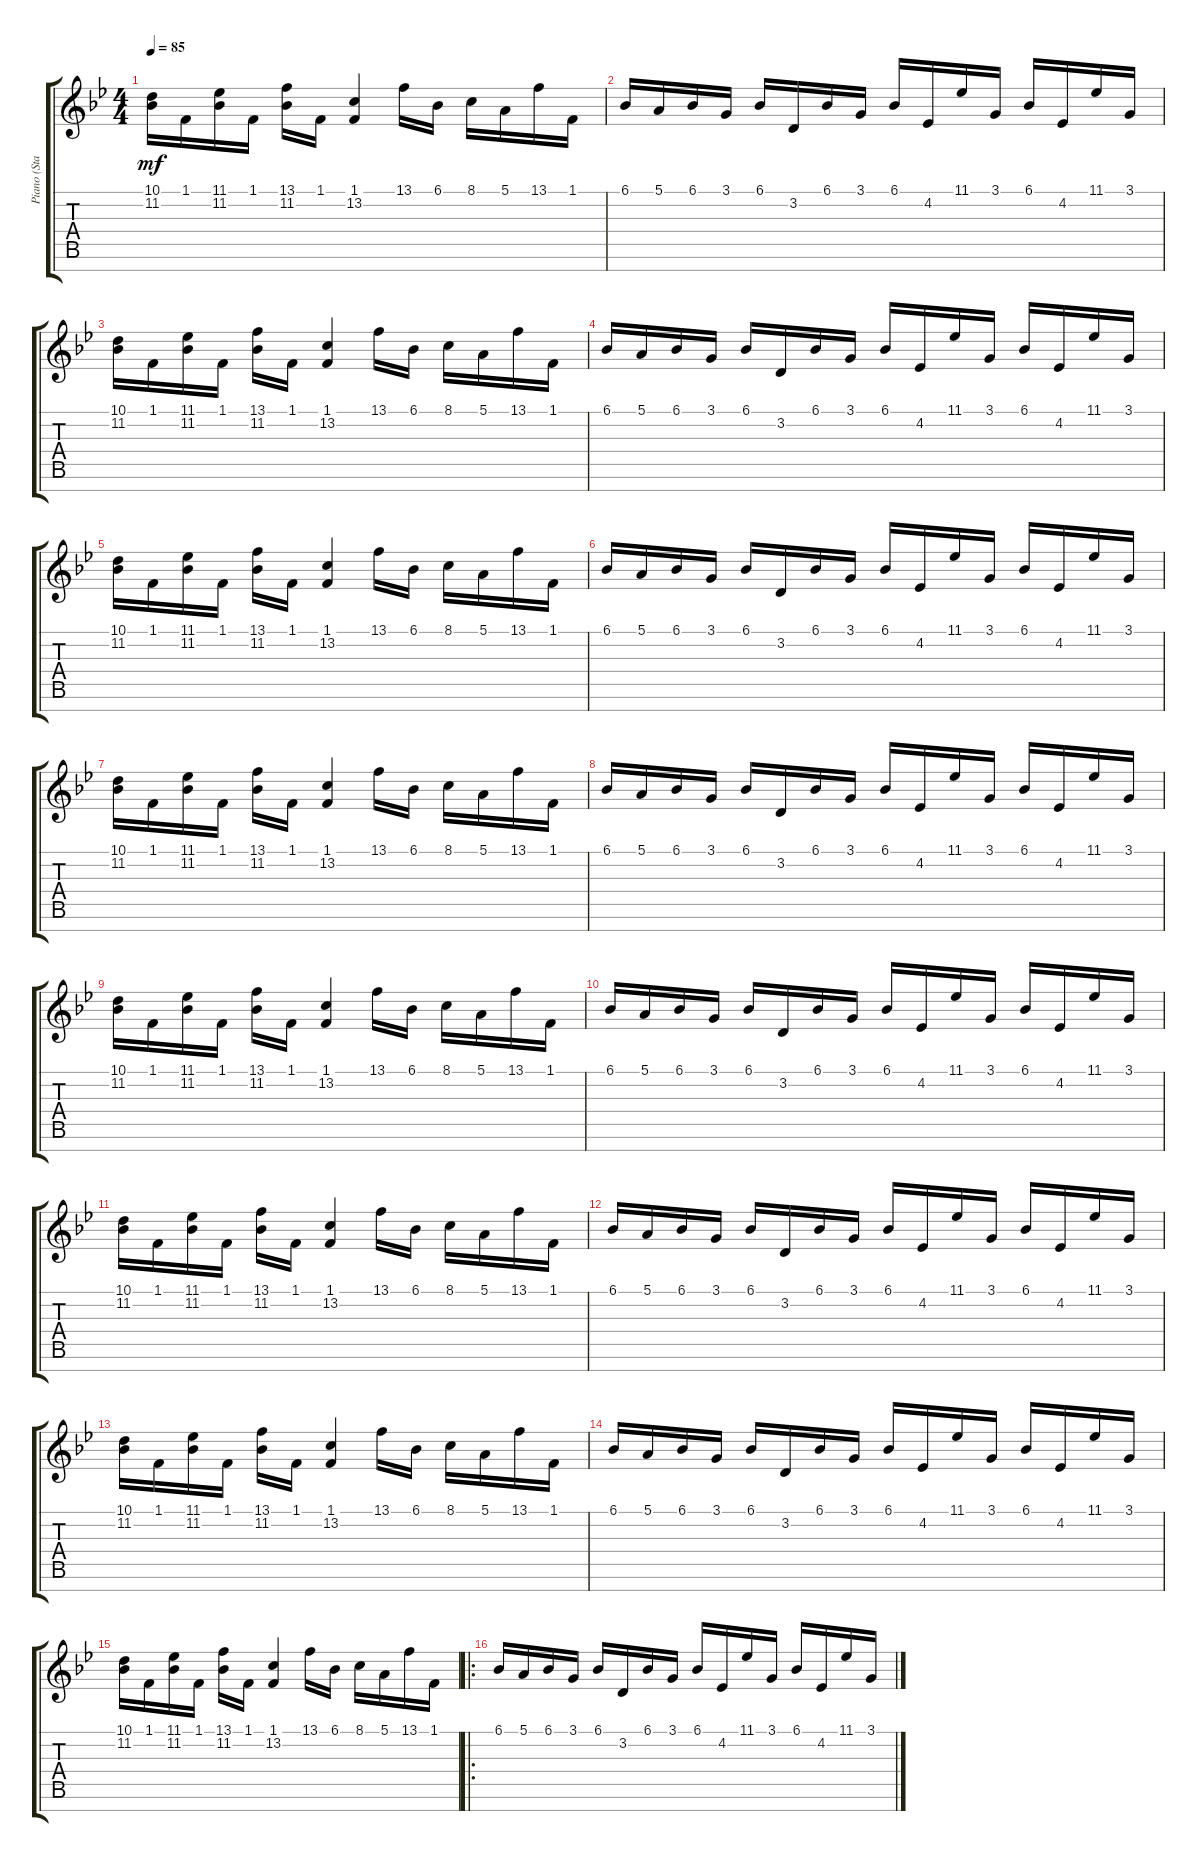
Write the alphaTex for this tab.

\track ("Piano (Staff 1)" "Piano (Sta") {instrument acousticgrandpiano}
\staff {score tabs}
\tuning (E4 B3 G3 D3 A2 E2 B1) {hide}
\ts (4 4)
\tempo 85
\clef g2
\ks gminor
(10.1 11.2).16{dy mf} 1.1.16 (11.1 11.2).16 1.1.16 (13.1 11.2).16 1.1.16 (1.1 13.2).4 13.1.16 6.1.16 8.1.16 5.1.16 13.1.16 1.1.16 |
6.1.16 5.1.16 6.1.16 3.1.16 6.1.16 3.2.16 6.1.16 3.1.16 6.1.16 4.2.16 11.1.16 3.1.16 6.1.16 4.2.16 11.1.16 3.1.16 |
(10.1 11.2).16 1.1.16 (11.1 11.2).16 1.1.16 (13.1 11.2).16 1.1.16 (1.1 13.2).4 13.1.16 6.1.16 8.1.16 5.1.16 13.1.16 1.1.16 |
6.1.16 5.1.16 6.1.16 3.1.16 6.1.16 3.2.16 6.1.16 3.1.16 6.1.16 4.2.16 11.1.16 3.1.16 6.1.16 4.2.16 11.1.16 3.1.16 |
(10.1 11.2).16 1.1.16 (11.1 11.2).16 1.1.16 (13.1 11.2).16 1.1.16 (1.1 13.2).4 13.1.16 6.1.16 8.1.16 5.1.16 13.1.16 1.1.16 |
6.1.16 5.1.16 6.1.16 3.1.16 6.1.16 3.2.16 6.1.16 3.1.16 6.1.16 4.2.16 11.1.16 3.1.16 6.1.16 4.2.16 11.1.16 3.1.16 |
(10.1 11.2).16 1.1.16 (11.1 11.2).16 1.1.16 (13.1 11.2).16 1.1.16 (1.1 13.2).4 13.1.16 6.1.16 8.1.16 5.1.16 13.1.16 1.1.16 |
6.1.16 5.1.16 6.1.16 3.1.16 6.1.16 3.2.16 6.1.16 3.1.16 6.1.16 4.2.16 11.1.16 3.1.16 6.1.16 4.2.16 11.1.16 3.1.16 |
(10.1 11.2).16 1.1.16 (11.1 11.2).16 1.1.16 (13.1 11.2).16 1.1.16 (1.1 13.2).4 13.1.16 6.1.16 8.1.16 5.1.16 13.1.16 1.1.16 |
6.1.16 5.1.16 6.1.16 3.1.16 6.1.16 3.2.16 6.1.16 3.1.16 6.1.16 4.2.16 11.1.16 3.1.16 6.1.16 4.2.16 11.1.16 3.1.16 |
(10.1 11.2).16 1.1.16 (11.1 11.2).16 1.1.16 (13.1 11.2).16 1.1.16 (1.1 13.2).4 13.1.16 6.1.16 8.1.16 5.1.16 13.1.16 1.1.16 |
6.1.16 5.1.16 6.1.16 3.1.16 6.1.16 3.2.16 6.1.16 3.1.16 6.1.16 4.2.16 11.1.16 3.1.16 6.1.16 4.2.16 11.1.16 3.1.16 |
(10.1 11.2).16 1.1.16 (11.1 11.2).16 1.1.16 (13.1 11.2).16 1.1.16 (1.1 13.2).4 13.1.16 6.1.16 8.1.16 5.1.16 13.1.16 1.1.16 |
6.1.16 5.1.16 6.1.16 3.1.16 6.1.16 3.2.16 6.1.16 3.1.16 6.1.16 4.2.16 11.1.16 3.1.16 6.1.16 4.2.16 11.1.16 3.1.16 |
(10.1 11.2).16 1.1.16 (11.1 11.2).16 1.1.16 (13.1 11.2).16 1.1.16 (1.1 13.2).4 13.1.16 6.1.16 8.1.16 5.1.16 13.1.16 1.1.16 |
\ro
6.1.16 5.1.16 6.1.16 3.1.16 6.1.16 3.2.16 6.1.16 3.1.16 6.1.16 4.2.16 11.1.16 3.1.16 6.1.16 4.2.16 11.1.16 3.1.16
